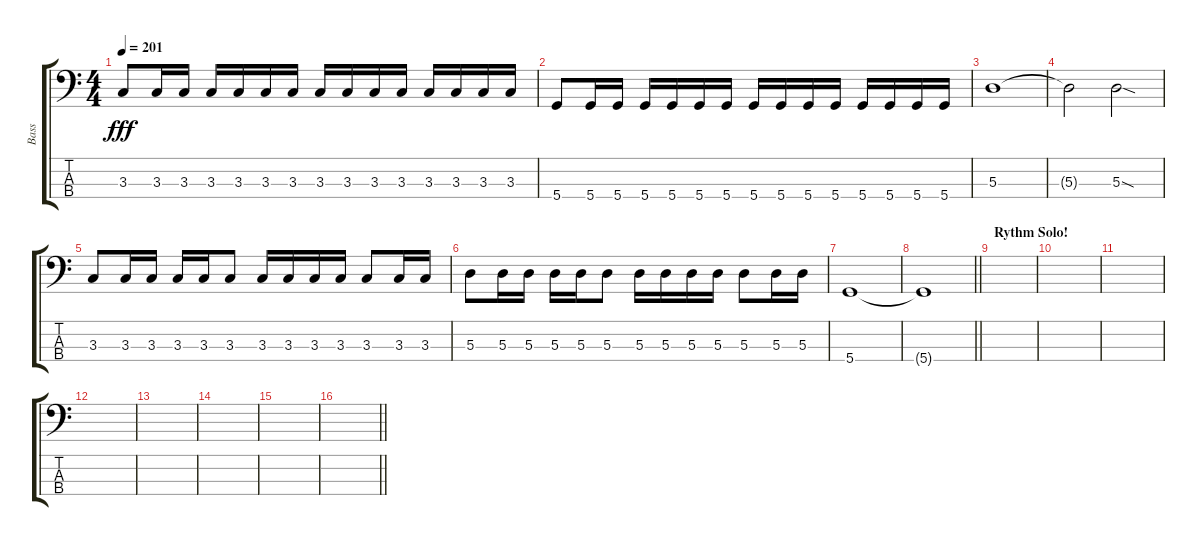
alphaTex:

\track ("Bass" "Bass") {instrument electricbassfinger}
\staff {score tabs}
\tuning (G2 D2 A1 D1) {hide}
\ts (4 4)
\tempo 201
\clef f4
\ks c
3.3.8{dy fff} 3.3.16 3.3.16 3.3.16 3.3.16 3.3.16 3.3.16 3.3.16 3.3.16 3.3.16 3.3.16 3.3.16 3.3.16 3.3.16 3.3.16 |
5.4.8 5.4.16 5.4.16 5.4.16 5.4.16 5.4.16 5.4.16 5.4.16 5.4.16 5.4.16 5.4.16 5.4.16 5.4.16 5.4.16 5.4.16 |
5.3.1 |
5.3{t}.2 5.3{sod}.2 |
3.3.8 3.3.16 3.3.16 3.3.16 3.3.16 3.3.8 3.3.16 3.3.16 3.3.16 3.3.16 3.3.8 3.3.16 3.3.16 |
5.3.8 5.3.16 5.3.16 5.3.16 5.3.16 5.3.8 5.3.16 5.3.16 5.3.16 5.3.16 5.3.8 5.3.16 5.3.16 |
5.4.1 |
\barLineRight lightlight
5.4{t}.1 |
\section ("" "Rythm Solo!")
|
|
|
|
|
|
|
\barLineRight lightlight
